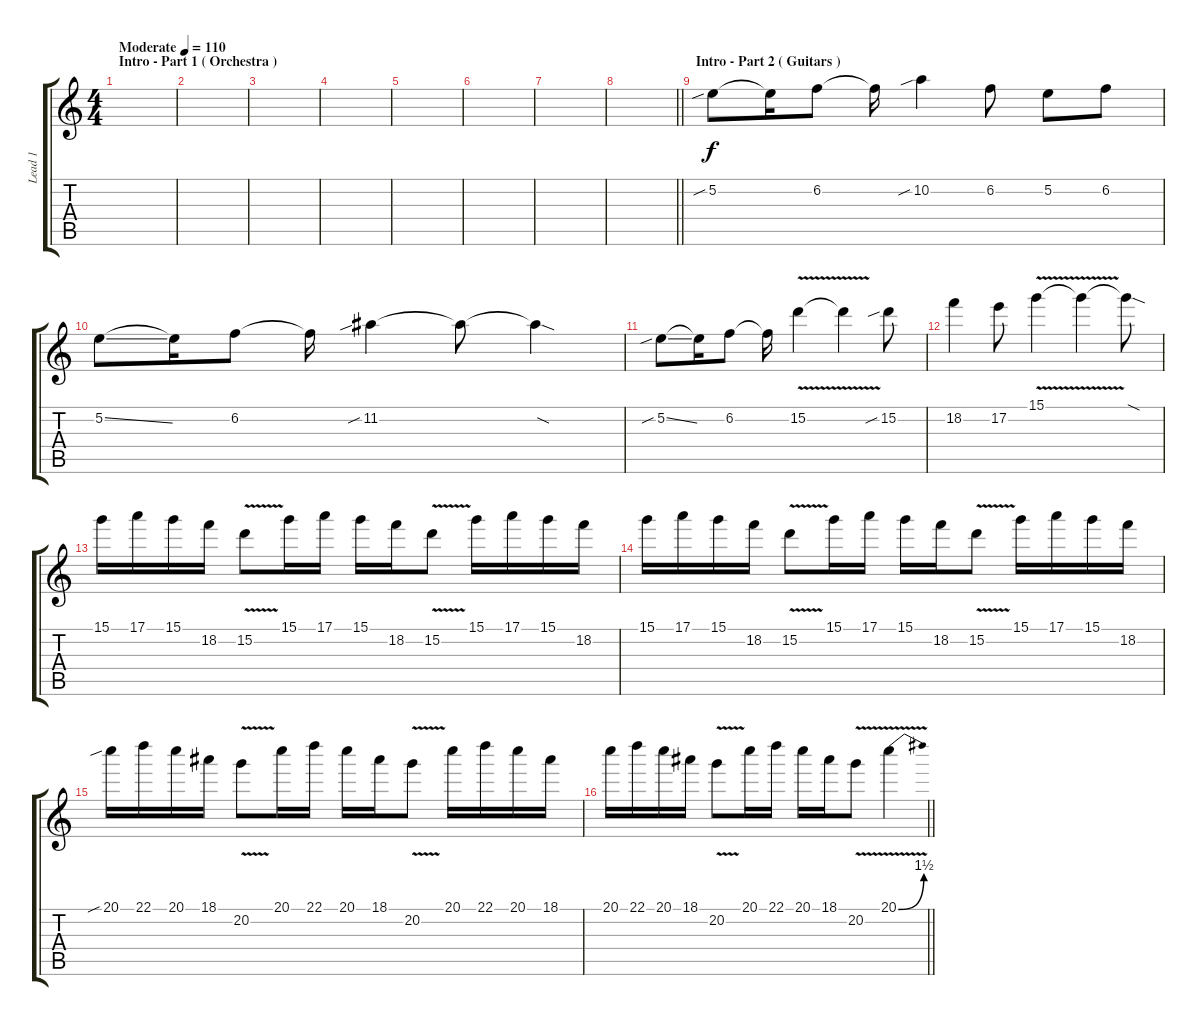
\track ("Lead 1" "Lead 1") {instrument overdrivenguitar}
\staff {score tabs}
\tuning (E4 B3 G3 D3 A2 D2) {hide}
\ts (4 4)
\section ("" "Intro - Part 1 ( Orchestra )")
\tempo (110 "Moderate")
\clef g2
\ks c
|
|
|
|
|
|
|
\barLineRight lightlight
|
\section ("" "Intro - Part 2 ( Guitars )")
5.2{sib}.8 5.2{t}.16 6.2.8 6.2{t}.16 10.2{sib}.4 6.2.8 5.2.8 6.2.8 |
5.2{ss}.8 5.2{t}.16 6.2.8 6.2{t}.16 11.2{sib}.4 11.2{t}.8 11.2{sod t}.4 |
5.2{sib ss}.8 5.2{t}.16 6.2.8 6.2{t}.16 15.2{v}.4 15.2{t}.4 15.2{sib}.8 |
18.2.4 17.2.8 15.1{v}.4 15.1{t}.4 15.1{sod t}.8 |
15.1.16 17.1.16 15.1.16 18.2.16 15.2{v}.8 15.1.16 17.1.16 15.1.16 18.2.16 15.2{v}.8 15.1.16 17.1.16 15.1.16 18.2.16 |
15.1.16 17.1.16 15.1.16 18.2.16 15.2{v}.8 15.1.16 17.1.16 15.1.16 18.2.16 15.2{v}.8 15.1.16 17.1.16 15.1.16 18.2.16 |
20.1{sib}.16 22.1.16 20.1.16 18.1.16 20.2{v}.8 20.1.16 22.1.16 20.1.16 18.1.16 20.2{v}.8 20.1.16 22.1.16 20.1.16 18.1.16 |
\barLineRight lightlight
20.1.16 22.1.16 20.1.16 18.1.16 20.2{v}.8 20.1.16 22.1.16 20.1.16 18.1.16 20.2{v}.8 20.1{be (bend 0 0 60 6) v}.4
